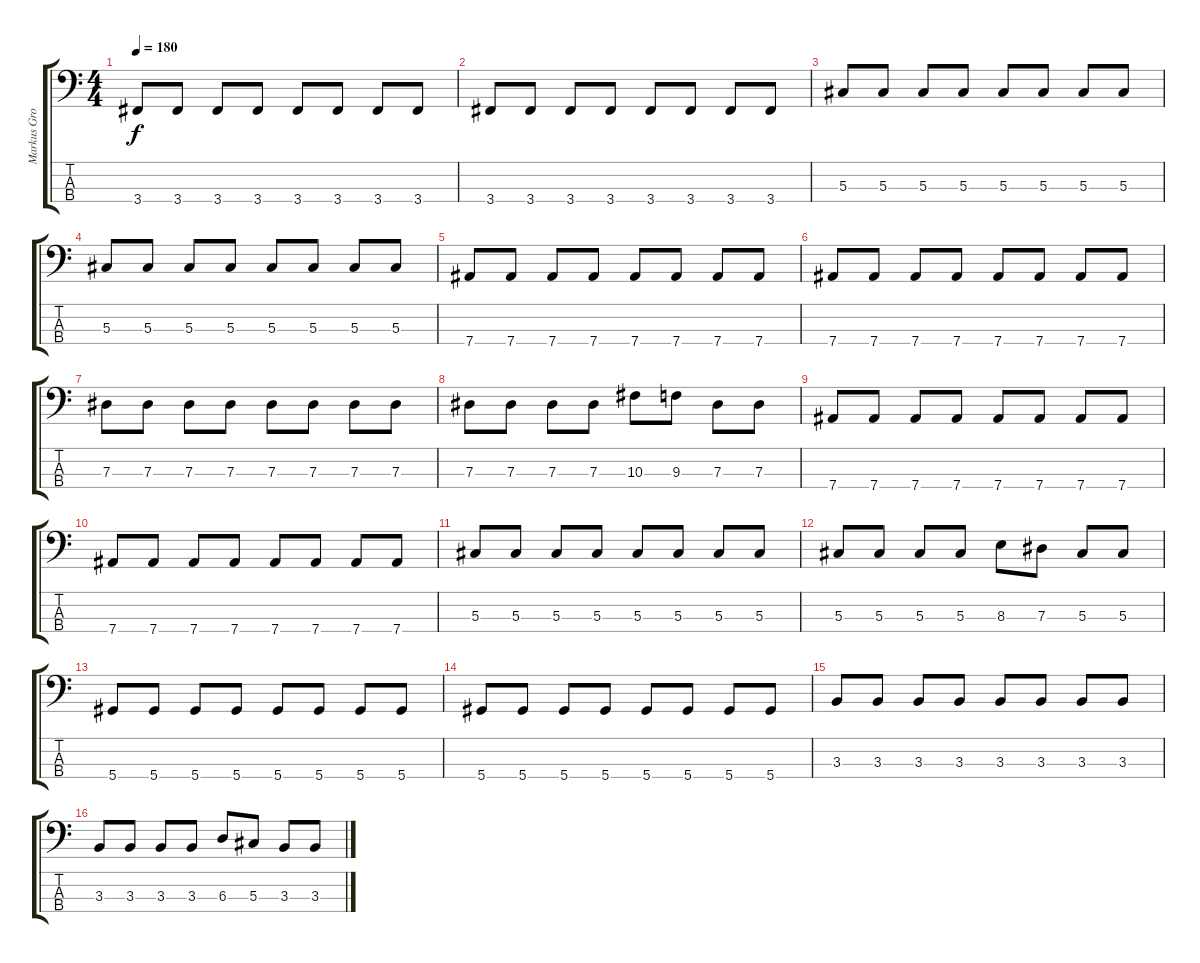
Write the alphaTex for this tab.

\track ("Markus Grosskopf" "Markus Gro") {instrument electricbassfinger}
\staff {score tabs}
\tuning (Gb2 Db2 Ab1 Eb1) {hide}
\ts (4 4)
\tempo 180
\clef f4
\ks c
3.4.8{dy f} 3.4.8 3.4.8 3.4.8 3.4.8 3.4.8 3.4.8 3.4.8 |
3.4.8 3.4.8 3.4.8 3.4.8 3.4.8 3.4.8 3.4.8 3.4.8 |
5.3.8 5.3.8 5.3.8 5.3.8 5.3.8 5.3.8 5.3.8 5.3.8 |
5.3.8 5.3.8 5.3.8 5.3.8 5.3.8 5.3.8 5.3.8 5.3.8 |
7.4.8 7.4.8 7.4.8 7.4.8 7.4.8 7.4.8 7.4.8 7.4.8 |
7.4.8 7.4.8 7.4.8 7.4.8 7.4.8 7.4.8 7.4.8 7.4.8 |
7.3.8 7.3.8 7.3.8 7.3.8 7.3.8 7.3.8 7.3.8 7.3.8 |
7.3.8 7.3.8 7.3.8 7.3.8 10.3.8 9.3.8 7.3.8 7.3.8 |
7.4.8 7.4.8 7.4.8 7.4.8 7.4.8 7.4.8 7.4.8 7.4.8 |
7.4.8 7.4.8 7.4.8 7.4.8 7.4.8 7.4.8 7.4.8 7.4.8 |
5.3.8 5.3.8 5.3.8 5.3.8 5.3.8 5.3.8 5.3.8 5.3.8 |
5.3.8 5.3.8 5.3.8 5.3.8 8.3.8 7.3.8 5.3.8 5.3.8 |
5.4.8 5.4.8 5.4.8 5.4.8 5.4.8 5.4.8 5.4.8 5.4.8 |
5.4.8 5.4.8 5.4.8 5.4.8 5.4.8 5.4.8 5.4.8 5.4.8 |
3.3.8 3.3.8 3.3.8 3.3.8 3.3.8 3.3.8 3.3.8 3.3.8 |
3.3.8 3.3.8 3.3.8 3.3.8 6.3.8 5.3.8 3.3.8 3.3.8
